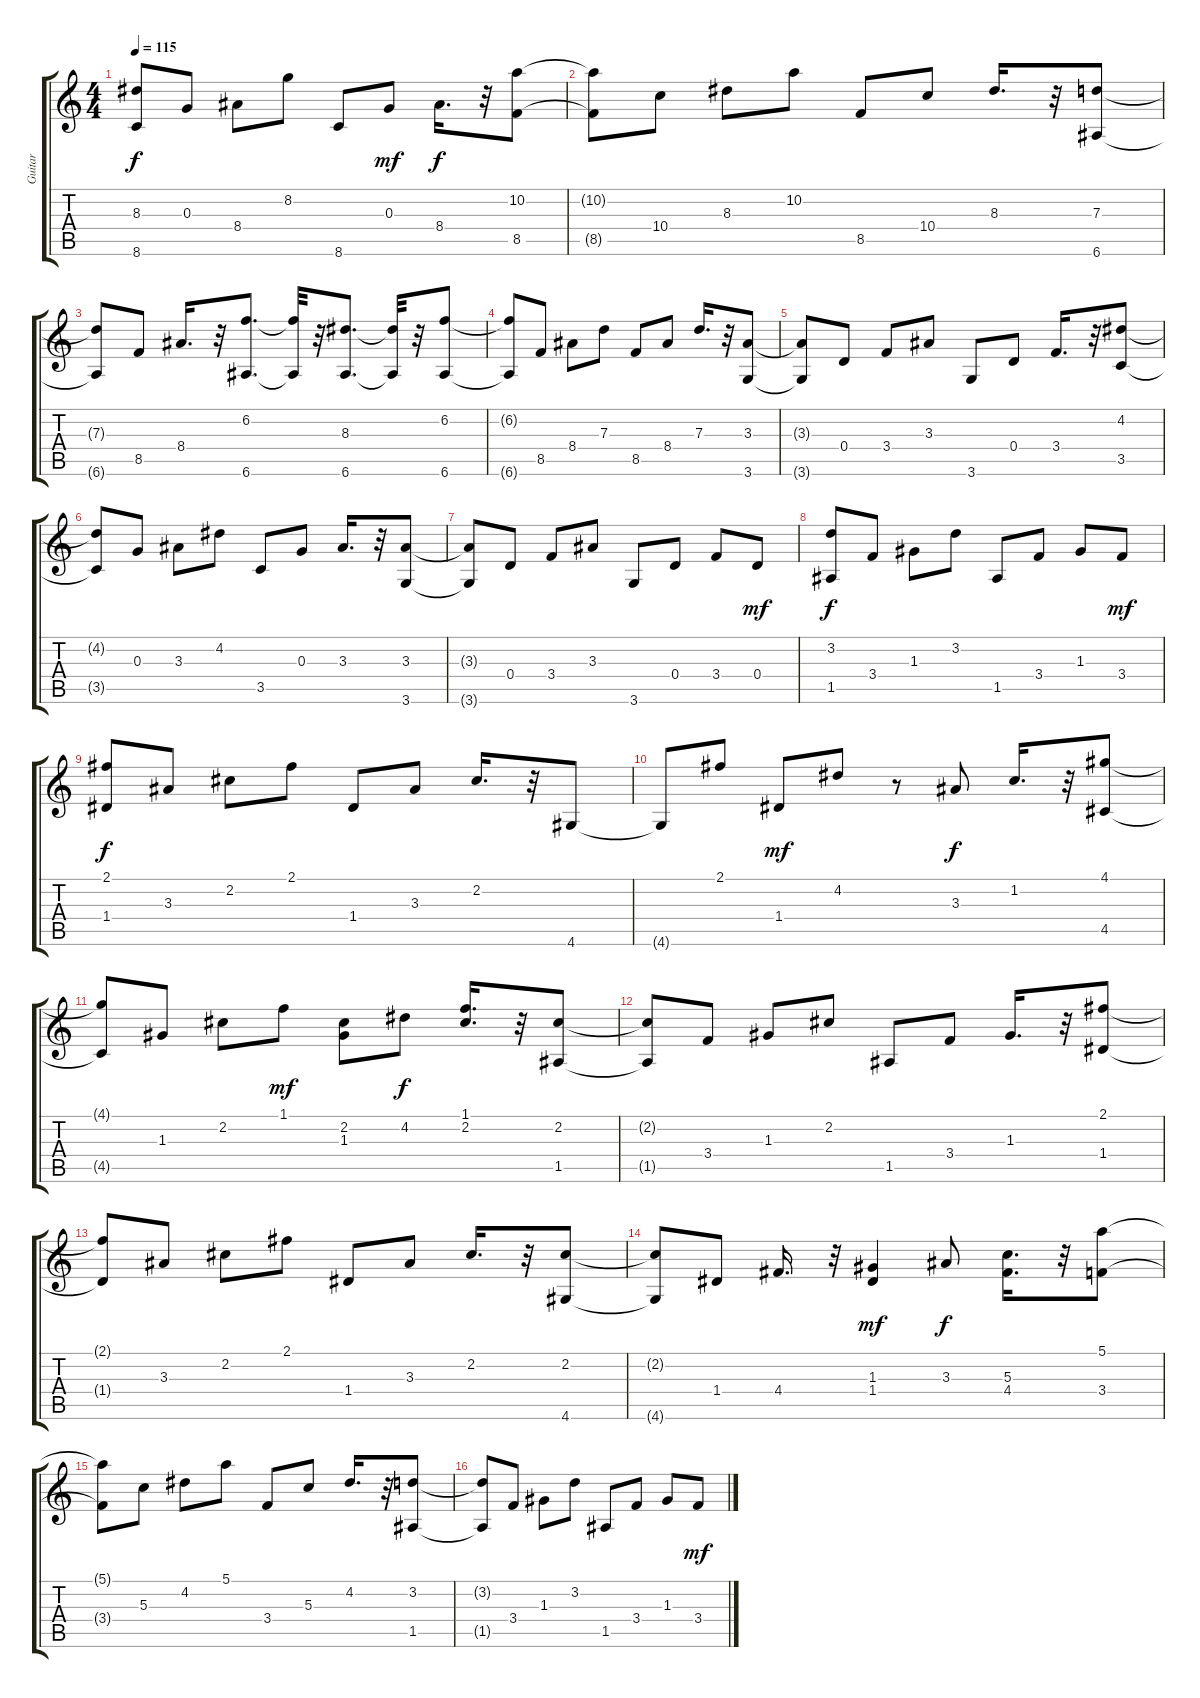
\track ("Guitar" "Guitar") {instrument acousticguitarsteel}
\staff {score tabs}
\tuning (E4 B3 G3 D3 A2 E2) {hide}
\ts (4 4)
\tempo 115
\clef g2
\ks c
(8.3{t} 8.6{t}).8{dy f} 0.3.8 8.4.8 8.2.8 8.6.8 0.3.8{dy mf} 8.4.16{d dy f} r.32 (10.2 8.5).8 |
(10.2{t} 8.5{t}).8 10.4.8 8.3.8 10.2.8 8.5.8 10.4.8 8.3.16{d} r.32 (7.3 6.6).8 |
(7.3{t} 6.6{t}).8 8.5.8 8.4.16{d} r.32 (6.2 6.6).8{d} (6.2{t} 6.6{t}).32 r.32 (8.3 6.6).8{d} (8.3{t} 6.6{t}).32 r.32 (6.2 6.6).8 |
(6.2{t} 6.6{t}).8 8.5.8 8.4.8 7.3.8 8.5.8 8.4.8 7.3.16{d} r.32 (3.3 3.6).8 |
(3.3{t} 3.6{t}).8 0.4.8 3.4.8 3.3.8 3.6.8 0.4.8 3.4.16{d} r.32 (4.2 3.5).8 |
(4.2{t} 3.5{t}).8 0.3.8 3.3.8 4.2.8 3.5.8 0.3.8 3.3.16{d} r.32 (3.3 3.6).8 |
(3.3{t} 3.6{t}).8 0.4.8 3.4.8 3.3.8 3.6.8 0.4.8 3.4.8 0.4.8{dy mf} |
(3.2 1.5).8{dy f} 3.4.8 1.3.8 3.2.8 1.5.8 3.4.8 1.3.8 3.4.8{dy mf} |
(2.1 1.4).8{dy f} 3.3.8 2.2.8 2.1.8 1.4.8 3.3.8 2.2.16{d} r.32 4.6.8 |
4.6{t}.8 2.1.8 1.4.8{dy mf} 4.2.8 r.8 3.3.8{dy f} 1.2.16{d} r.32 (4.1 4.5).8 |
(4.1{t} 4.5{t}).8 1.3.8 2.2.8 1.1.8{dy mf} (2.2 1.3).8 4.2.8{dy f} (1.1 2.2).16{d} r.32 (2.2 1.5).8 |
(2.2{t} 1.5{t}).8 3.4.8 1.3.8 2.2.8 1.5.8 3.4.8 1.3.16{d} r.32 (2.1 1.4).8 |
(2.1{t} 1.4{t}).8 3.3.8 2.2.8 2.1.8 1.4.8 3.3.8 2.2.16{d} r.32 (2.2 4.6).8 |
(2.2{t} 4.6{t}).8 1.4.8 4.4.16{d} r.32 (1.3 1.4).4{dy mf} 3.3.8{dy f} (5.3 4.4).16{d} r.32 (5.1 3.4).8 |
(5.1{t} 3.4{t}).8 5.3.8 4.2.8 5.1.8 3.4.8 5.3.8 4.2.16{d} r.32 (3.2 1.5).8 |
(3.2{t} 1.5{t}).8 3.4.8 1.3.8 3.2.8 1.5.8 3.4.8 1.3.8 3.4.8{dy mf}
